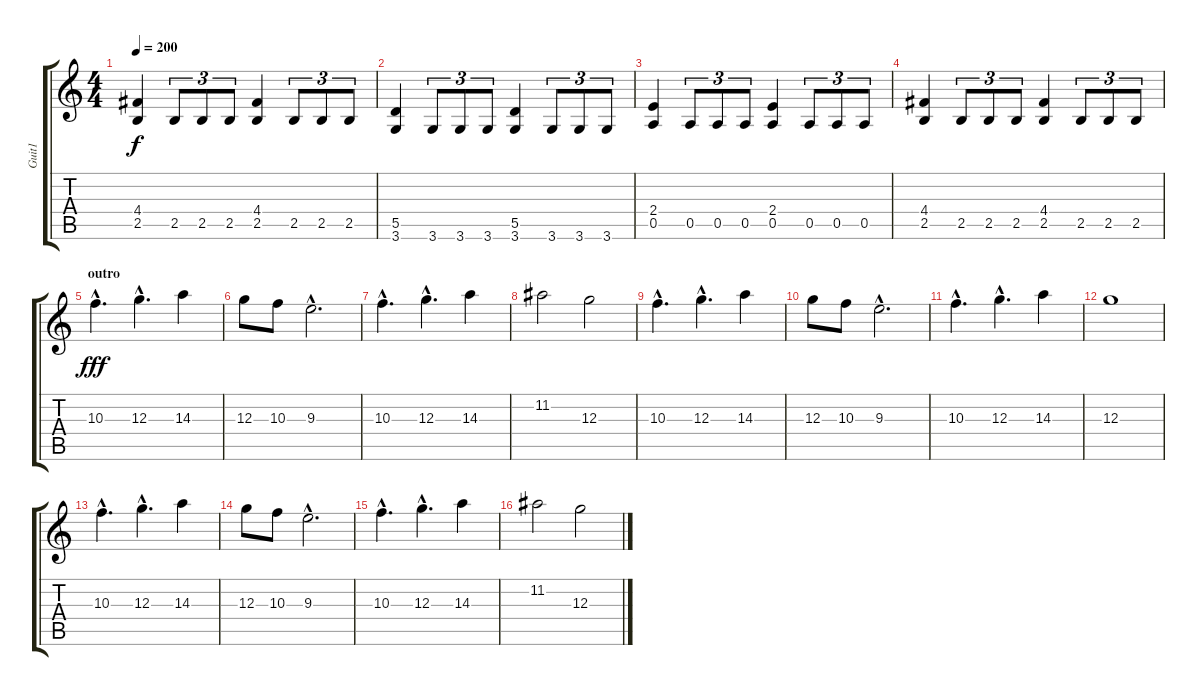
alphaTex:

\track ("Guit1" "Guit1") {instrument overdrivenguitar}
\staff {score tabs}
\tuning (E4 B3 G3 D3 A2 E2) {hide}
\ts (4 4)
\tempo 200
\clef g2
\ks c
(4.4 2.5).4{dy f} 2.5.8{tu (3 2)} 2.5.8{tu (3 2)} 2.5.8{tu (3 2)} (4.4 2.5).4 2.5.8{tu (3 2)} 2.5.8{tu (3 2)} 2.5.8{tu (3 2)} |
(5.5 3.6).4 3.6.8{tu (3 2)} 3.6.8{tu (3 2)} 3.6.8{tu (3 2)} (5.5 3.6).4 3.6.8{tu (3 2)} 3.6.8{tu (3 2)} 3.6.8{tu (3 2)} |
(2.4 0.5).4 0.5.8{tu (3 2)} 0.5.8{tu (3 2)} 0.5.8{tu (3 2)} (2.4 0.5).4 0.5.8{tu (3 2)} 0.5.8{tu (3 2)} 0.5.8{tu (3 2)} |
(4.4 2.5).4 2.5.8{tu (3 2)} 2.5.8{tu (3 2)} 2.5.8{tu (3 2)} (4.4 2.5).4 2.5.8{tu (3 2)} 2.5.8{tu (3 2)} 2.5.8{tu (3 2)} |
\section ("" "outro")
10.3{hac}.4{d dy fff} 12.3{hac}.4{d} 14.3.4 |
12.3.8 10.3.8 9.3{hac}.2{d} |
10.3{hac}.4{d} 12.3{hac}.4{d} 14.3.4 |
11.2.2 12.3.2 |
10.3{hac}.4{d} 12.3{hac}.4{d} 14.3.4 |
12.3.8 10.3.8 9.3{hac}.2{d} |
10.3{hac}.4{d} 12.3{hac}.4{d} 14.3.4 |
12.3.1 |
10.3{hac}.4{d} 12.3{hac}.4{d} 14.3.4 |
12.3.8 10.3.8 9.3{hac}.2{d} |
10.3{hac}.4{d} 12.3{hac}.4{d} 14.3.4 |
11.2.2 12.3.2
